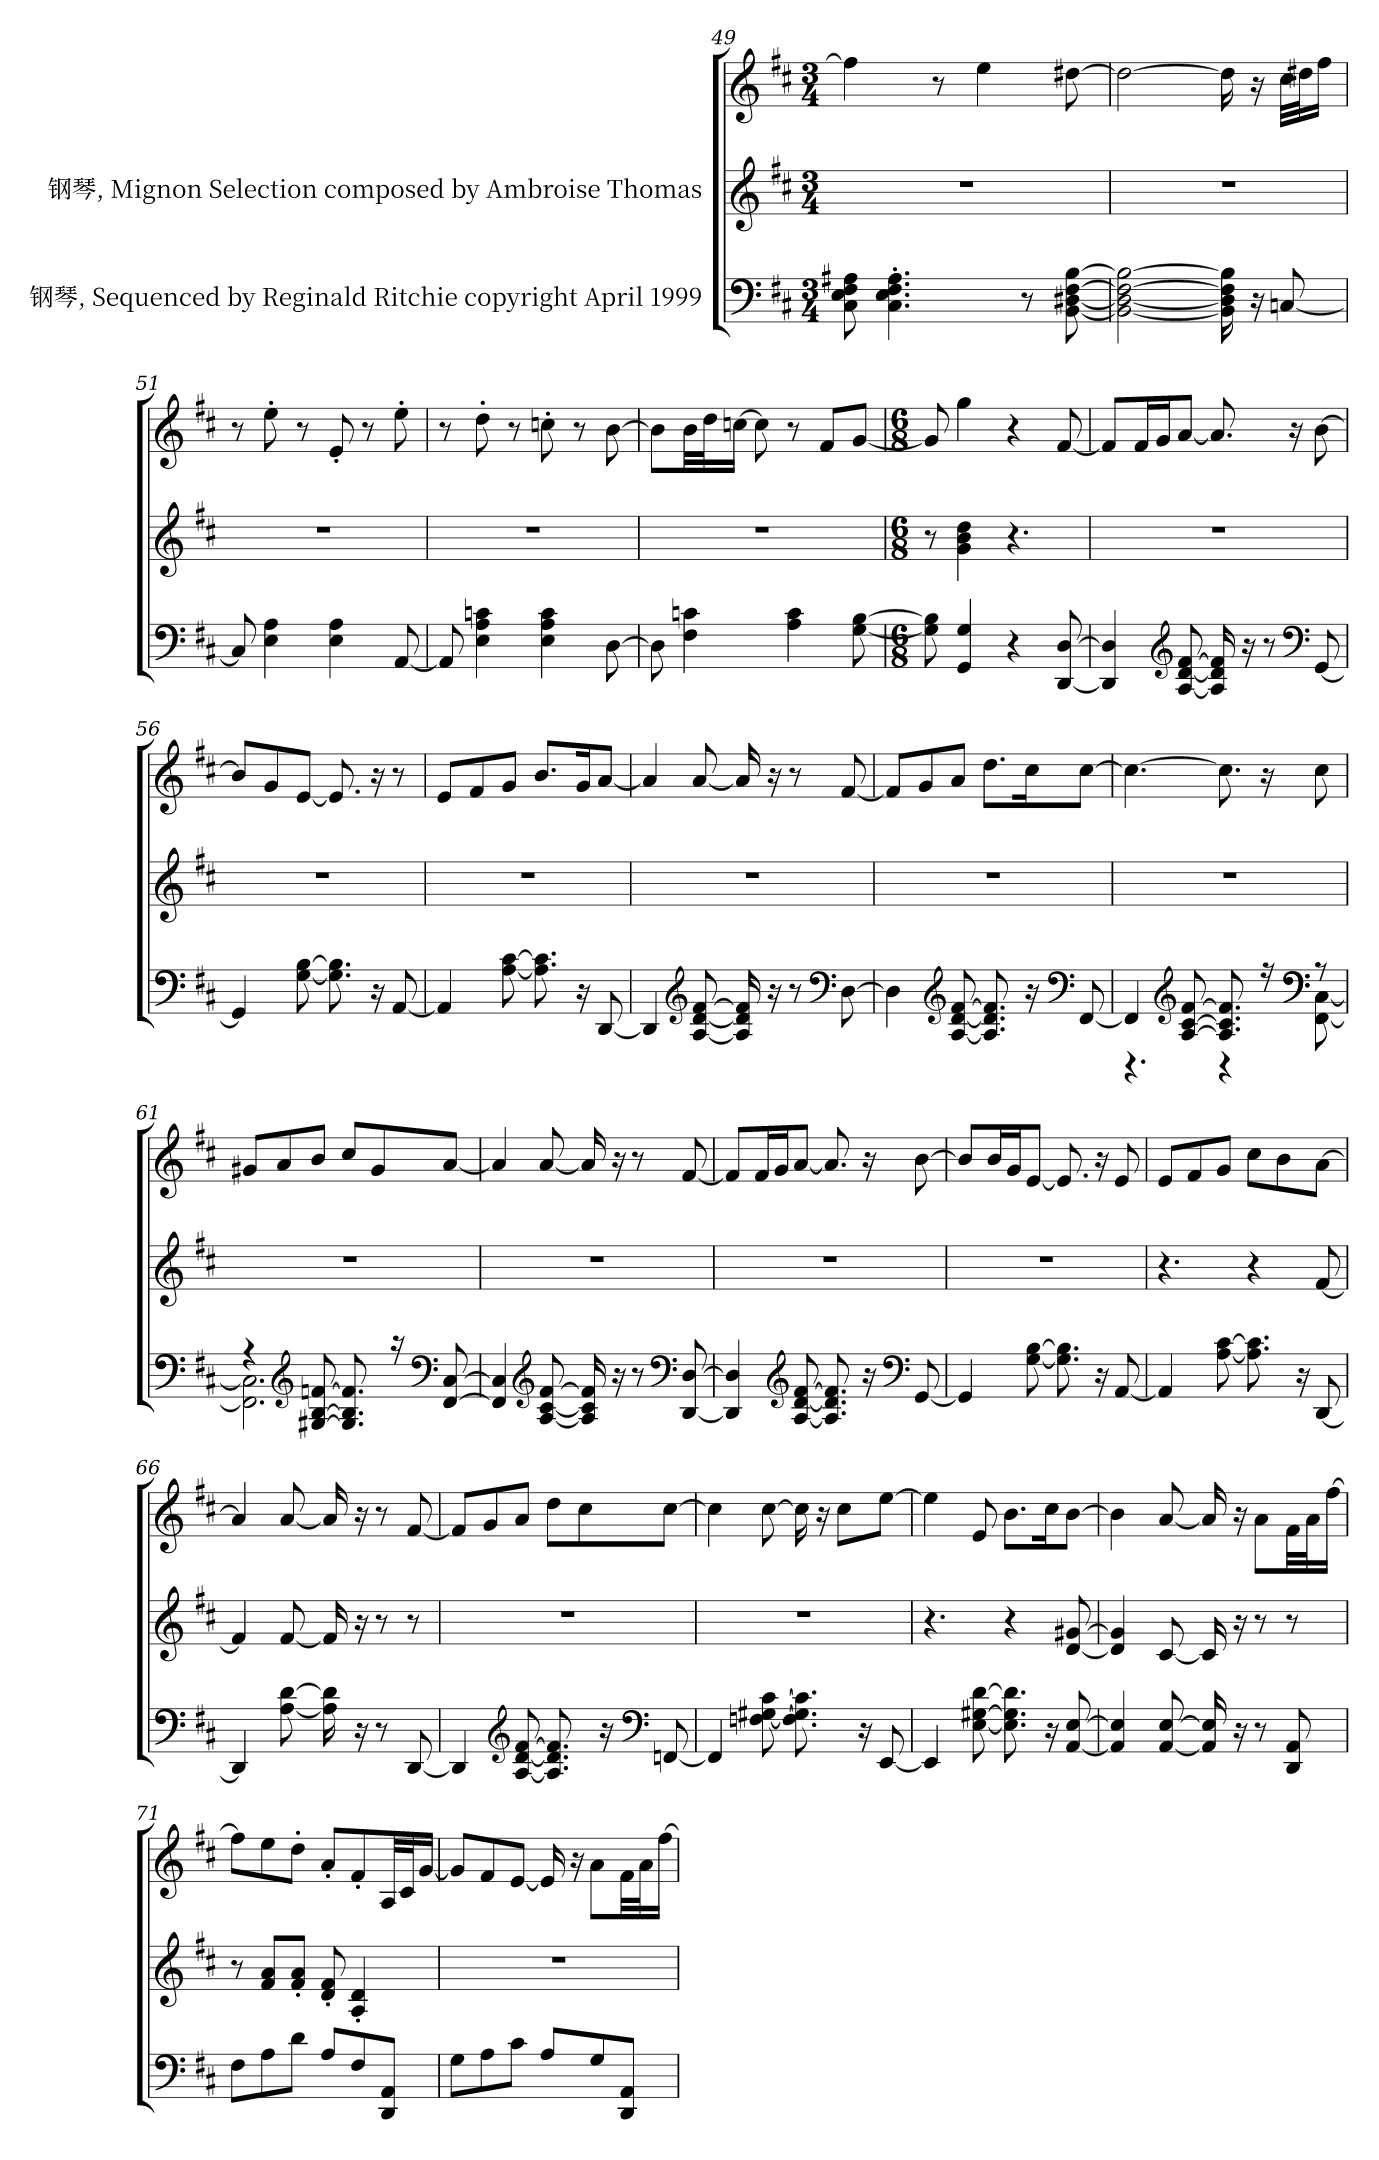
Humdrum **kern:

**kern	**kern	**kern
*part2	*part1	*part1
*staff3	*staff2	*staff1
*I"钢琴, Sequenced by Reginald Ritchie copyright April 1999	*I"钢琴, Mignon Selection composed by Ambroise Thomas	*
*clefF4	*clefG2	*clefG2
*k[f#c#]	*k[f#c#]	*k[f#c#]
*M3/4	*M3/4	*M3/4
=49	=49	=49
8C#\ 8E\ 8F#\ 8A#X\	2.r	4ff#\]
4.C#\' 4.E\' 4.F#\' 4.A#\'	.	.
.	.	8r
.	.	4ee\
8r	.	.
[8BB\ [8D#X\ [8F#\ [8B\	.	[8dd#X\
!!LO:LB:g=z
=50	=50	=50
2BB\_ 2D#\_ 2F#\_ 2B\_	2.r	2dd#\_
16BB\] 16D#\] 16F#\] 16B\]	.	16dd#\]
16r	.	16r
[8Cn/	.	32cc#\LLL
.	.	32dd#X\J
.	.	16ff#\JJ
=51	=51	=51
8C/]	2.r	8r
4E\ 4A\	.	8ee'\
.	.	8r
4E\ 4A\	.	8e'/
.	.	8r
[8AA/	.	8ee'\
=52	=52	=52
8AA/]	2.r	8r
4E\ 4A\ 4cn\	.	8dd'\
.	.	8r
4E\ 4A\ 4c\	.	8ccn'\
.	.	8r
[8D\	.	[8b\
=53	=53	=53
8D\]	2.r	8b\L]
4F#\ 4cn\	.	32b\LL
.	.	32dd\J
.	.	[16ccn\JJ
.	.	8cc\]
4A\ 4c\	.	8r
.	.	8f#/L
[8G\ [8B\	.	[8g/J
=54	=54	=54
*M6/8	*M6/8	*M6/8
8G\] 8B\]	8r	8g/]
4GG/ 4G/	4g\ 4b\ 4dd\	4gg\
4r	4.r	4r
[8DD/ [8D/	.	[8f#/
!!LO:LB:g=z
=55	=55	=55
4DD/] 4D/]	2.r	8f#/L]
.	.	16f#/L
.	.	16g/J
*clefG2	*	*
[8A/ [8d/ [8f#/	.	[8a/J
16A/] 16d/] 16f#/]	.	8.a/]
16r	.	.
8r	.	.
.	.	16r
*clefF4	*	*
[8GG/	.	[8b\
=56	=56	=56
4GG/]	2.r	8b/L]
.	.	8g/
[8G\ [8B\	.	[8e/J
8.G\] 8.B\]	.	8.e/]
16r	.	16r
[8AA/	.	8r
=57	=57	=57
4AA/]	2.r	8e/L
.	.	8f#/
[8A\ [8c#\	.	8g/J
8.A\] 8.c#\]	.	8.b/L
16r	.	16g/K
[8DD/	.	[8a/J
!!LO:PB:g=z
=58	=58	=58
4DD/]	2.r	4a/]
*clefG2	*	*
[8A/ [8d/ [8f#/	.	[8a/
16A/] 16d/] 16f#/]	.	16a/]
16r	.	16r
8r	.	8r
*clefF4	*	*
[8D\	.	[8f#/
=59	=59	=59
4D\]	2.r	8f#/L]
.	.	8g/
*clefG2	*	*
[8A/ [8d/ [8f#/	.	8a/J
8.A/] 8.d/] 8.f#/]	.	8.dd\L
16r	.	16cc#\K
*clefF4	*	*
[8FF#/	.	[8cc#\J
=60	=60	=60
*^	*	*
4FF#/]	4.r	2.r	4.cc#\_
*clefG2	*	*	*
[8A/ [8c#/ [8f#/	.	.	.
8.A/] 8.c#/] 8.f#/]	4r	.	8.cc#\]
16r	.	.	16r
*clefF4	*	*	*
8r	[8FF#\ [8C#\	.	8cc#\
!!LO:LB:g=z
=61	=61	=61	=61
4r	2.FF#\] 2.C#\]	2.r	8g#X/L
.	.	.	8a/
*clefG2	*	*	*
[8G#X/ [8B/ [8fn/	.	.	8b/J
8.G#/] 8.B/] 8.f/]	.	.	8cc#/L
.	.	.	8g#/
16r	.	.	.
*clefF4	*	*	*
[8FF#/ [8C#/	.	.	[8a/J
*v	*v	*	*
=62	=62	=62
4FF#/] 4C#/]	2.r	4a/]
*clefG2	*	*
[8A/ [8c#/ [8f#/	.	[8a/
16A/] 16c#/] 16f#/]	.	16a/]
16r	.	16r
8r	.	8r
*clefF4	*	*
[8DD/ [8D/	.	[8f#/
=63	=63	=63
4DD/] 4D/]	2.r	8f#/L]
.	.	16f#/L
.	.	16g/J
*clefG2	*	*
[8A/ [8d/ [8f#/	.	[8a/J
8.A/] 8.d/] 8.f#/]	.	8.a/]
16r	.	16r
*clefF4	*	*
[8GG/	.	[8b\
!!LO:LB:g=z
=64	=64	=64
4GG/]	2.r	8b/L]
.	.	16b/L
.	.	16g/J
[8G\ [8B\	.	[8e/J
8.G\] 8.B\]	.	8.e/]
16r	.	16r
[8AA/	.	8e/
=65	=65	=65
4AA/]	4.r	8e/L
.	.	8f#/
[8A\ [8c#\	.	8g/J
8.A\] 8.c#\]	4r	8cc#\L
.	.	8b\
16r	.	.
[8DD/	[8f#/	[8a\J
=66	=66	=66
4DD/]	4f#/]	4a/]
[8A\ [8d\	[8f#/	[8a/
16A\] 16d\]	16f#/]	16a/]
16r	16r	16r
8r	8r	8r
[8DD/	8r	[8f#/
=67	=67	=67
4DD/]	2.r	8f#/L]
.	.	8g/
*clefG2	*	*
[8A/ [8d/ [8f#/	.	8a/J
8.A/] 8.d/] 8.f#/]	.	8dd\L
.	.	8cc#\
16r	.	.
*clefF4	*	*
[8FFn/	.	[8cc#\J
!!LO:LB:g=z
=68	=68	=68
4FF/]	2.r	4cc#\]
[8Fn\ [8G#X\ [8c#\	.	[8cc#\
8.F\] 8.G#\] 8.c#\]	.	16cc#\]
.	.	16r
.	.	8cc#\L
16r	.	.
[8EE/	.	[8ee\J
=69	=69	=69
4EE/]	4.r	4ee\]
[8E\ [8G#X\ [8d\	.	8e/
8.E\] 8.G#\] 8.d\]	4r	8.b\L
16r	.	16cc#\K
[8AA/ [8E/	[8d/ [8g#X/	[8b\J
=70	=70	=70
4AA/] 4E/]	4d/] 4g#/]	4b\]
[8AA/ [8E/	[8c#/	[8a/
16AA/] 16E/]	16c#/]	16a/]
16r	16r	16r
8r	8r	8a\L
8DD/ 8AA/	8r	32f#\LL
.	.	32a\J
.	.	[16ff#\JJ
=71	=71	=71
8F#\L	8r	8ff#\L]
8A\	8f#/ 8a/L	8ee\
8d\J	8f#/' 8a/'J	8dd'\J
8A/L	8d/' 8f#/'	8a'/L
8F#/	4A/' 4d/'	8f#'/
8DD/ 8AA/J	.	32A/LL
.	.	32c#/J
.	.	[16g/JJ
!!LO:PB:g=z
=72	=72	=72
8G\L	2.r	8g/L]
8A\	.	8f#/
8c#\J	.	[8e/J
8A/L	.	16e/]
.	.	16r
8G/	.	8a\L
8DD/ 8AA/J	.	32f#\LL
.	.	32a\J
.	.	[16ff#\JJ
=	=	=
*-	*-	*-
